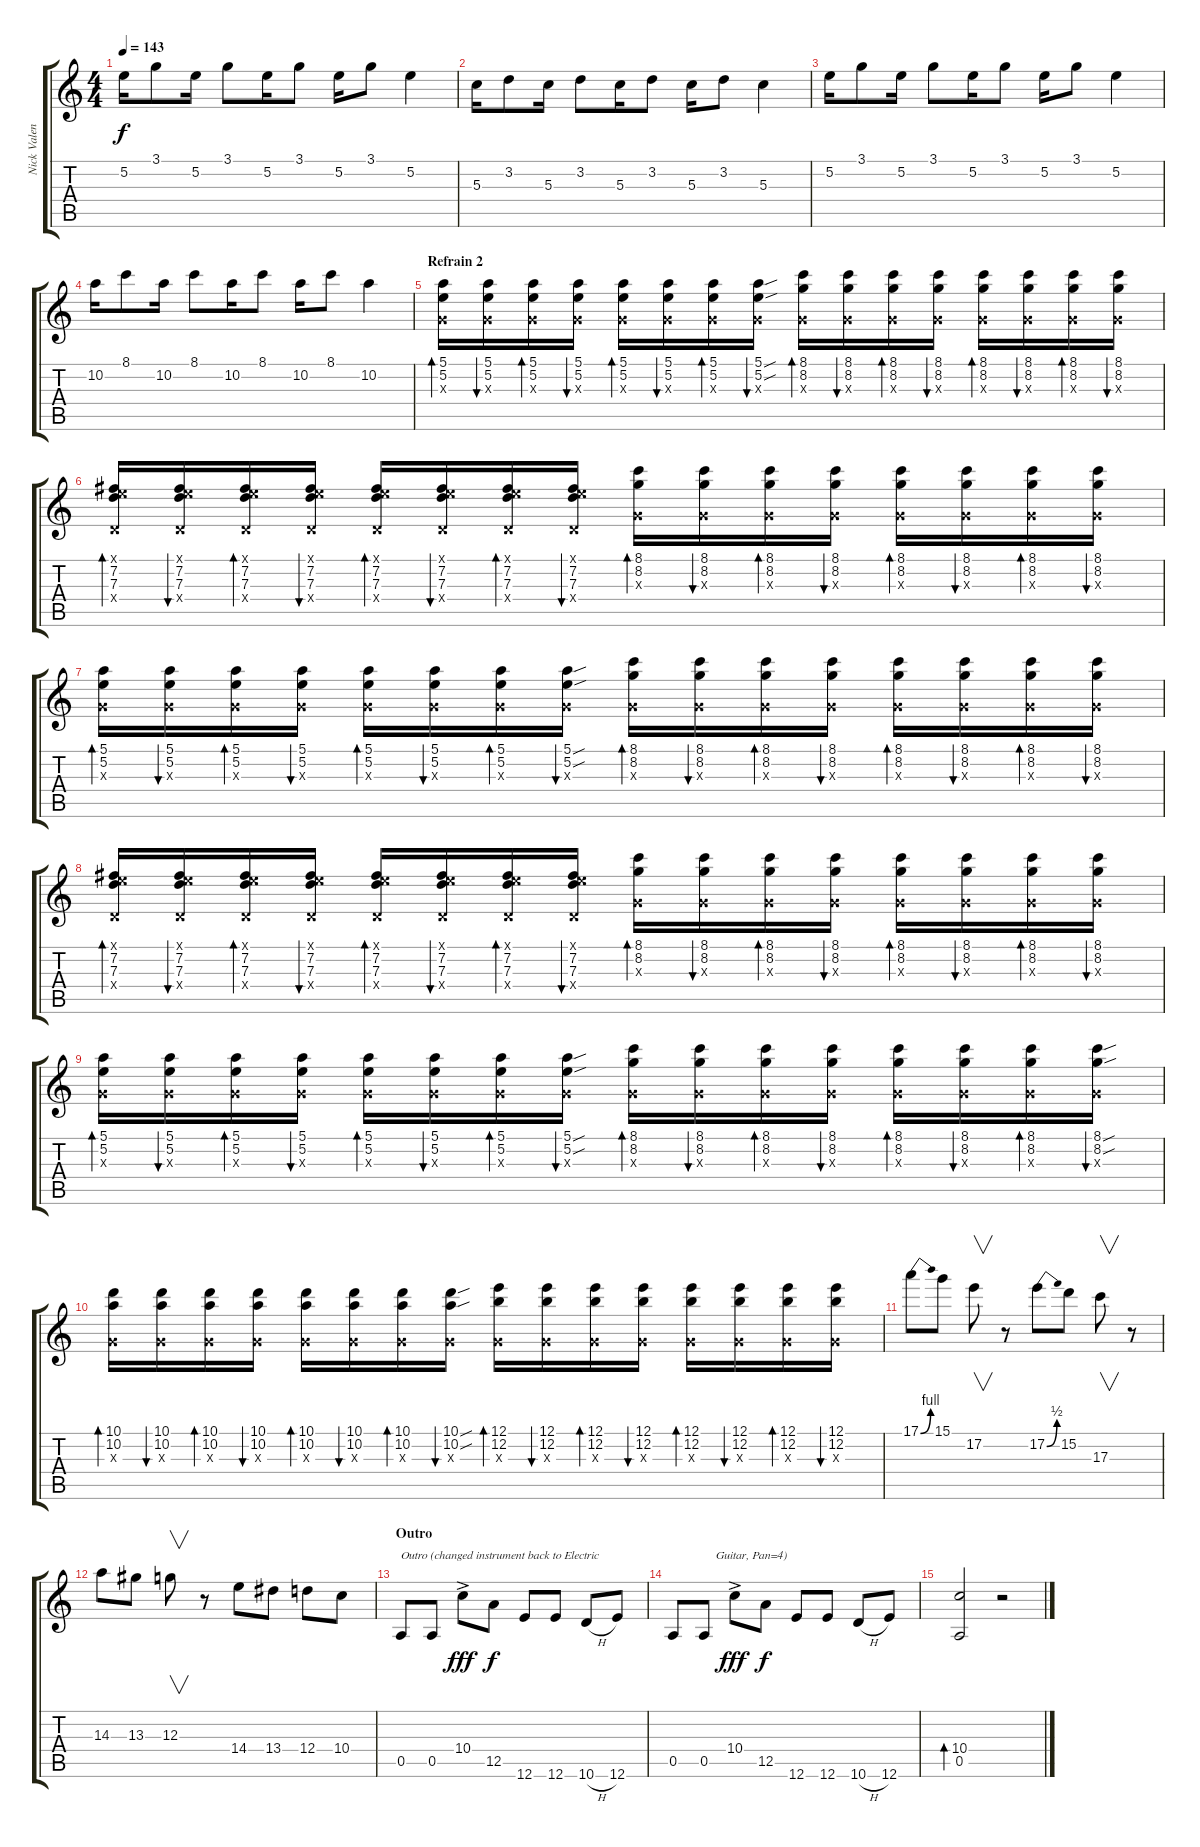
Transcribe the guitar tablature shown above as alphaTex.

\track ("Nick Valensi " "Nick Valen") {instrument electricguitarclean}
\staff {score tabs}
\tuning (E4 B3 G3 D3 A2 E2) {hide}
\ts (4 4)
\tempo 143
\clef g2
\ks c
5.2.16{dy f} 3.1.8 5.2.16 3.1.8 5.2.16 3.1.8 5.2.16 3.1.8 5.2.4 |
5.3.16 3.2.8 5.3.16 3.2.8 5.3.16 3.2.8 5.3.16 3.2.8 5.3.4 |
5.2.16 3.1.8 5.2.16 3.1.8 5.2.16 3.1.8 5.2.16 3.1.8 5.2.4 |
10.2.16 8.1.8 10.2.16 8.1.8 10.2.16 8.1.8 10.2.16 8.1.8 10.2.4 |
\section ("" "Refrain 2")
(5.1 5.2 0.3{x}).16{bd 30} (5.1 5.2 0.3{x}).16{bu 30} (5.1 5.2 0.3{x}).16{bd 30} (5.1 5.2 0.3{x}).16{bu 30} (5.1 5.2 0.3{x}).16{bd 30} (5.1 5.2 0.3{x}).16{bu 30} (5.1 5.2 0.3{x}).16{bd 30} (5.1{sou} 5.2{sou} 0.3{x}).16{bu 30} (8.1 8.2 0.3{x}).16{bd 30} (8.1 8.2 0.3{x}).16{bu 30} (8.1 8.2 0.3{x}).16{bd 30} (8.1 8.2 0.3{x}).16{bu 30} (8.1 8.2 0.3{x}).16{bd 30} (8.1 8.2 0.3{x}).16{bu 30} (8.1 8.2 0.3{x}).16{bd 30} (8.1 8.2 0.3{x}).16{bu 30} |
(0.1{x} 7.2 7.3 0.4{x}).16{bd 30} (0.1{x} 7.2 7.3 0.4{x}).16{bu 30} (0.1{x} 7.2 7.3 0.4{x}).16{bd 30} (0.1{x} 7.2 7.3 0.4{x}).16{bu 30} (0.1{x} 7.2 7.3 0.4{x}).16{bd 30} (0.1{x} 7.2 7.3 0.4{x}).16{bu 30} (0.1{x} 7.2 7.3 0.4{x}).16{bd 30} (0.1{x} 7.2 7.3 0.4{x}).16{bu 30} (8.1 8.2 0.3{x}).16{bd 30} (8.1 8.2 0.3{x}).16{bu 30} (8.1 8.2 0.3{x}).16{bd 30} (8.1 8.2 0.3{x}).16{bu 30} (8.1 8.2 0.3{x}).16{bd 30} (8.1 8.2 0.3{x}).16{bu 30} (8.1 8.2 0.3{x}).16{bd 30} (8.1 8.2 0.3{x}).16{bu 30} |
(5.1 5.2 0.3{x}).16{bd 30} (5.1 5.2 0.3{x}).16{bu 30} (5.1 5.2 0.3{x}).16{bd 30} (5.1 5.2 0.3{x}).16{bu 30} (5.1 5.2 0.3{x}).16{bd 30} (5.1 5.2 0.3{x}).16{bu 30} (5.1 5.2 0.3{x}).16{bd 30} (5.1{sou} 5.2{sou} 0.3{x}).16{bu 30} (8.1 8.2 0.3{x}).16{bd 30} (8.1 8.2 0.3{x}).16{bu 30} (8.1 8.2 0.3{x}).16{bd 30} (8.1 8.2 0.3{x}).16{bu 30} (8.1 8.2 0.3{x}).16{bd 30} (8.1 8.2 0.3{x}).16{bu 30} (8.1 8.2 0.3{x}).16{bd 30} (8.1 8.2 0.3{x}).16{bu 30} |
(0.1{x} 7.2 7.3 0.4{x}).16{bd 30} (0.1{x} 7.2 7.3 0.4{x}).16{bu 30} (0.1{x} 7.2 7.3 0.4{x}).16{bd 30} (0.1{x} 7.2 7.3 0.4{x}).16{bu 30} (0.1{x} 7.2 7.3 0.4{x}).16{bd 30} (0.1{x} 7.2 7.3 0.4{x}).16{bu 30} (0.1{x} 7.2 7.3 0.4{x}).16{bd 30} (0.1{x} 7.2 7.3 0.4{x}).16{bu 30} (8.1 8.2 0.3{x}).16{bd 30} (8.1 8.2 0.3{x}).16{bu 30} (8.1 8.2 0.3{x}).16{bd 30} (8.1 8.2 0.3{x}).16{bu 30} (8.1 8.2 0.3{x}).16{bd 30} (8.1 8.2 0.3{x}).16{bu 30} (8.1 8.2 0.3{x}).16{bd 30} (8.1 8.2 0.3{x}).16{bu 30} |
(5.1 5.2 0.3{x}).16{bd 30} (5.1 5.2 0.3{x}).16{bu 30} (5.1 5.2 0.3{x}).16{bd 30} (5.1 5.2 0.3{x}).16{bu 30} (5.1 5.2 0.3{x}).16{bd 30} (5.1 5.2 0.3{x}).16{bu 30} (5.1 5.2 0.3{x}).16{bd 30} (5.1{sou} 5.2{sou} 0.3{x}).16{bu 30} (8.1 8.2 0.3{x}).16{bd 30} (8.1 8.2 0.3{x}).16{bu 30} (8.1 8.2 0.3{x}).16{bd 30} (8.1 8.2 0.3{x}).16{bu 30} (8.1 8.2 0.3{x}).16{bd 30} (8.1 8.2 0.3{x}).16{bu 30} (8.1 8.2 0.3{x}).16{bd 30} (8.1{sou} 8.2{sou} 0.3{x}).16{bu 30} |
(10.1 10.2 0.3{x}).16{bd 30} (10.1 10.2 0.3{x}).16{bu 30} (10.1 10.2 0.3{x}).16{bd 30} (10.1 10.2 0.3{x}).16{bu 30} (10.1 10.2 0.3{x}).16{bd 30} (10.1 10.2 0.3{x}).16{bu 30} (10.1 10.2 0.3{x}).16{bd 30} (10.1{sou} 10.2{sou} 0.3{x}).16{bu 30} (12.1 12.2 0.3{x}).16{bd 30} (12.1 12.2 0.3{x}).16{bu 30} (12.1 12.2 0.3{x}).16{bd 30} (12.1 12.2 0.3{x}).16{bu 30} (12.1 12.2 0.3{x}).16{bd 30} (12.1 12.2 0.3{x}).16{bu 30} (12.1 12.2 0.3{x}).16{bd 30} (12.1 12.2 0.3{x}).16{bu 30} |
17.1{be (bend 0 0 60 4)}.8 15.1.8 17.2.8{v} r.8 17.2{be (bend 0 0 60 2)}.8 15.2.8 17.3.8{v} r.8 |
14.3.8 13.3.8 12.3.8{v} r.8 14.4.8 13.4.8 12.4.8 10.4.8 |
\section ("" "Outro")
0.5.8{txt "Outro (changed instrument back to Electric" balance 12 instrument electricguitarclean} 0.5.8 10.4{ac}.8{dy fff} 12.5.8{dy f} 12.6.8 12.6.8 10.6{h}.8 12.6.8 |
0.5.8 0.5.8{txt "    Guitar, Pan=4)"} 10.4{ac}.8{dy fff} 12.5.8{dy f} 12.6.8 12.6.8 10.6{h}.8 12.6.8 |
(10.4 0.5).2{bd 30} r.2
